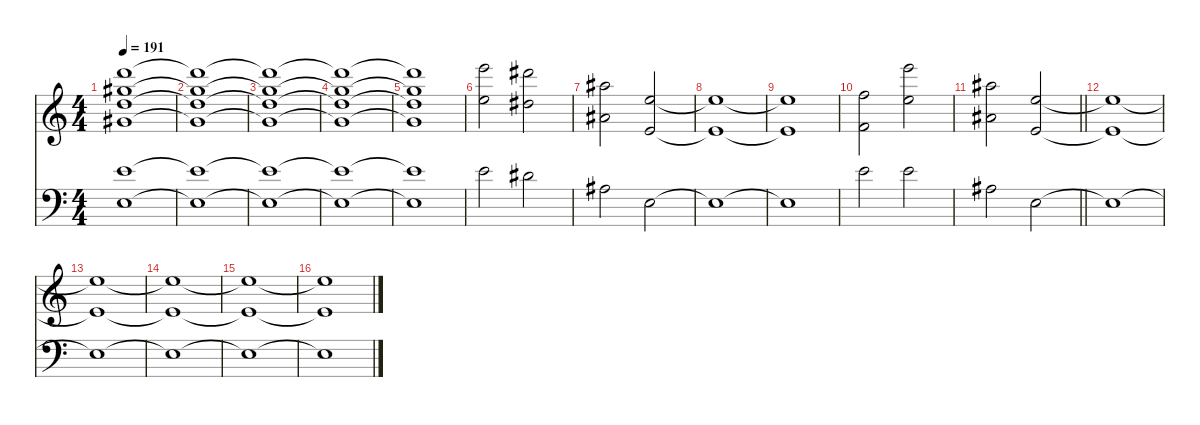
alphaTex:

\defaultSystemsLayout 4
\hideDynamics
\bracketExtendMode nobrackets
\singleTrackTrackNamePolicy hidden
\multiTrackTrackNamePolicy hidden
\firstSystemTrackNameMode fullname
\firstSystemTrackNameOrientation horizontal
\otherSystemsTrackNameOrientation horizontal
\track ("Organs" "org.") {defaultSystemsLayout 4 instrument rockorgan}
\staff {score}
\tuning (E4 B3 G3 D3 A2 E2 B1)
\ts (4 4)
\tempo 191
\clef g2
\ks c
(22.1{t} 21.2{t acc #} 19.3{t} 18.4{t acc #}).1{dy f beam Down} |
(22.1{t} 21.2{t acc #} 19.3{t} 18.4{t acc #}).1{beam Down} |
(22.1{t} 21.2{t acc #} 19.3{t} 18.4{t acc #}).1{beam Down} |
(22.1{t} 21.2{t acc #} 19.3{t} 18.4{t acc #}).1{beam Down} |
(22.1{t} 21.2{t acc #} 19.3{t} 18.4{t acc #}).1{beam Down} |
(24.1 21.3).2{dy mf beam Down} (23.1{acc #} 20.3{acc #}).2{beam Down} |
(18.1{acc #} 20.4{acc #}).2{beam Down} (12.1 14.4).2{beam Up} |
(12.1{t} 14.4{t}).1{dy f beam Up} |
(12.1{t} 14.4{t}).1{beam Up} |
(13.1 10.3).2{dy mf beam Down} (24.1 21.3).2{beam Down} |
\barLineRight lightlight
(18.1{acc #} 15.3{acc #}).2{beam Down} (12.1 9.3).2{beam Up} |
(12.1{t} 9.3{t}).1{dy f beam Up} |
(12.1{t} 9.3{t}).1{beam Up} |
(12.1{t} 9.3{t}).1{beam Up} |
(12.1{t} 9.3{t}).1{beam Up} |
(12.1{t} 9.3{t}).1{beam Up}
\staff {score}
\tuning (E4 B3 G3 D3 A2 E2 B1)
\clef f4
\ottava regular
\simile none
\ks c
(12.6{t} 14.4{t}).1{dy f beam Down} |
(12.6{t} 14.4{t}).1{beam Down} |
(12.6{t} 14.4{t}).1{beam Down} |
(12.6{t} 14.4{t}).1{beam Down} |
(12.6{t} 14.4{t}).1{beam Down} |
19.5.2{beam Down} 18.5{acc #}.2{beam Down} |
18.6{acc #}.2{beam Down} 12.6.2{beam Down} |
12.6{t}.1{beam Down} |
12.6{t}.1{beam Down} |
0.1.2{beam Down} 0.1.2{beam Down} |
\barLineRight lightlight
18.6{acc #}.2{beam Down} 12.6.2{beam Down} |
12.6{t}.1{beam Down} |
12.6{t}.1{beam Down} |
12.6{t}.1{beam Down} |
12.6{t}.1{beam Down} |
12.6{t}.1{beam Down}
